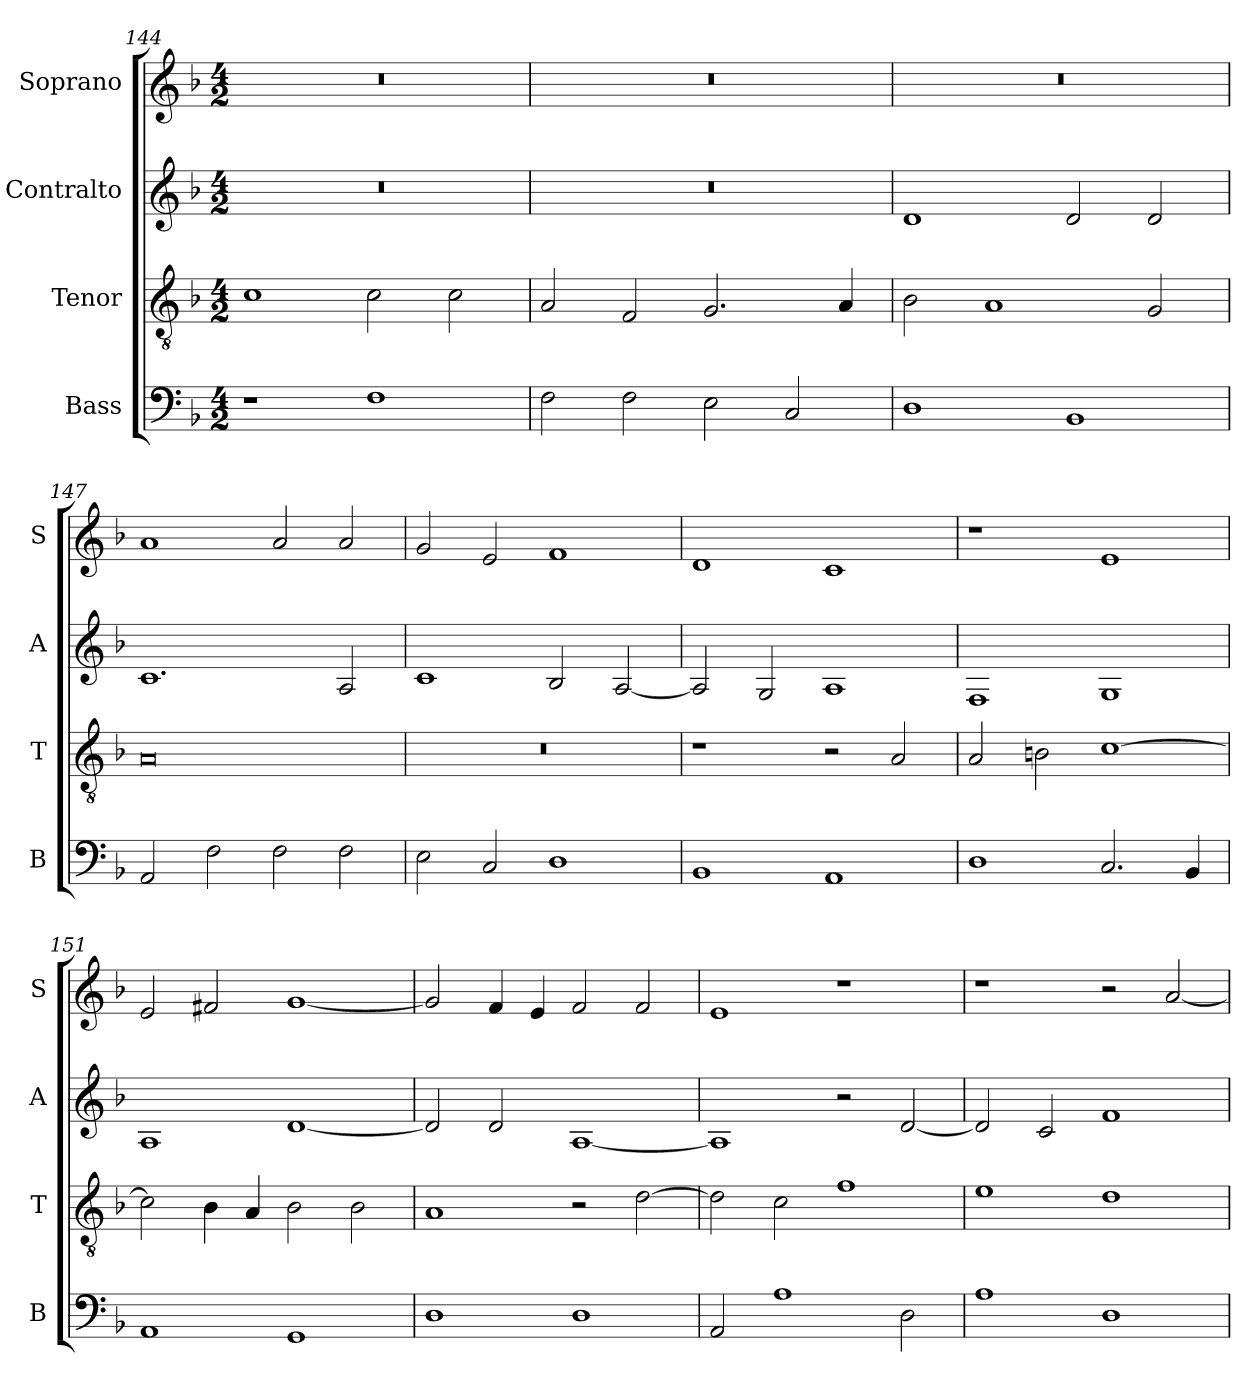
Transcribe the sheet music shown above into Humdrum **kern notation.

**kern	**kern	**kern	**kern
*part4	*part3	*part2	*part1
*staff4	*staff3	*staff2	*staff1
*I"Bass	*I"Tenor	*I"Contralto	*I"Soprano
*I'B	*I'T	*I'A	*I'S
*clefF4	*clefGv2	*clefG2	*clefG2
*k[b-]	*k[b-]	*k[b-]	*k[b-]
*F:ion	*F:ion	*F:ion	*F:ion
*M4/2	*M4/2	*M4/2	*M4/2
=144	=144	=144	=144
1r	1c	0r	0r
1F	2c	.	.
.	2c	.	.
=145	=145	=145	=145
2F	2A	0r	0r
2F	2F	.	.
2E	2.G	.	.
2C	.	.	.
.	4A	.	.
=146	=146	=146	=146
1D	2B-	1d	0r
.	1A	.	.
1BB-	.	2d	.
.	2G	2d	.
=147	=147	=147	=147
2AA	0A	1.c	1a
2F	.	.	.
2F	.	.	2a
2F	.	2A	2a
=148	=148	=148	=148
2E	0r	1c	2g
2C	.	.	2e
1D	.	2B-	1f
.	.	[2A	.
=149	=149	=149	=149
1BB-	1r	2A]	1d
.	.	2G	.
1AA	2r	1A	1c
.	2A	.	.
=150	=150	=150	=150
1D	2A	1F	1r
.	2Bn	.	.
2.C	[1c	1G	1e
4BB-	.	.	.
=151	=151	=151	=151
1AA	2c]	1A	2e
.	4B-	.	2f#X
.	4A	.	.
1GG	2B-	[1d	[1g
.	2B-	.	.
=152	=152	=152	=152
1D	1A	2d]	2g]
.	.	2d	4f
.	.	.	4e
1D	2r	[1A	2f
.	[2d	.	2f
=153	=153	=153	=153
2AA	2d]	1A]	1e
1A	2c	.	.
.	1f	2r	1r
2D	.	[2d	.
=154	=154	=154	=154
1A	1e	2d]	1r
.	.	2c	.
1D	1d	1f	2r
.	.	.	[2a
=	=	=	=
*-	*-	*-	*-
